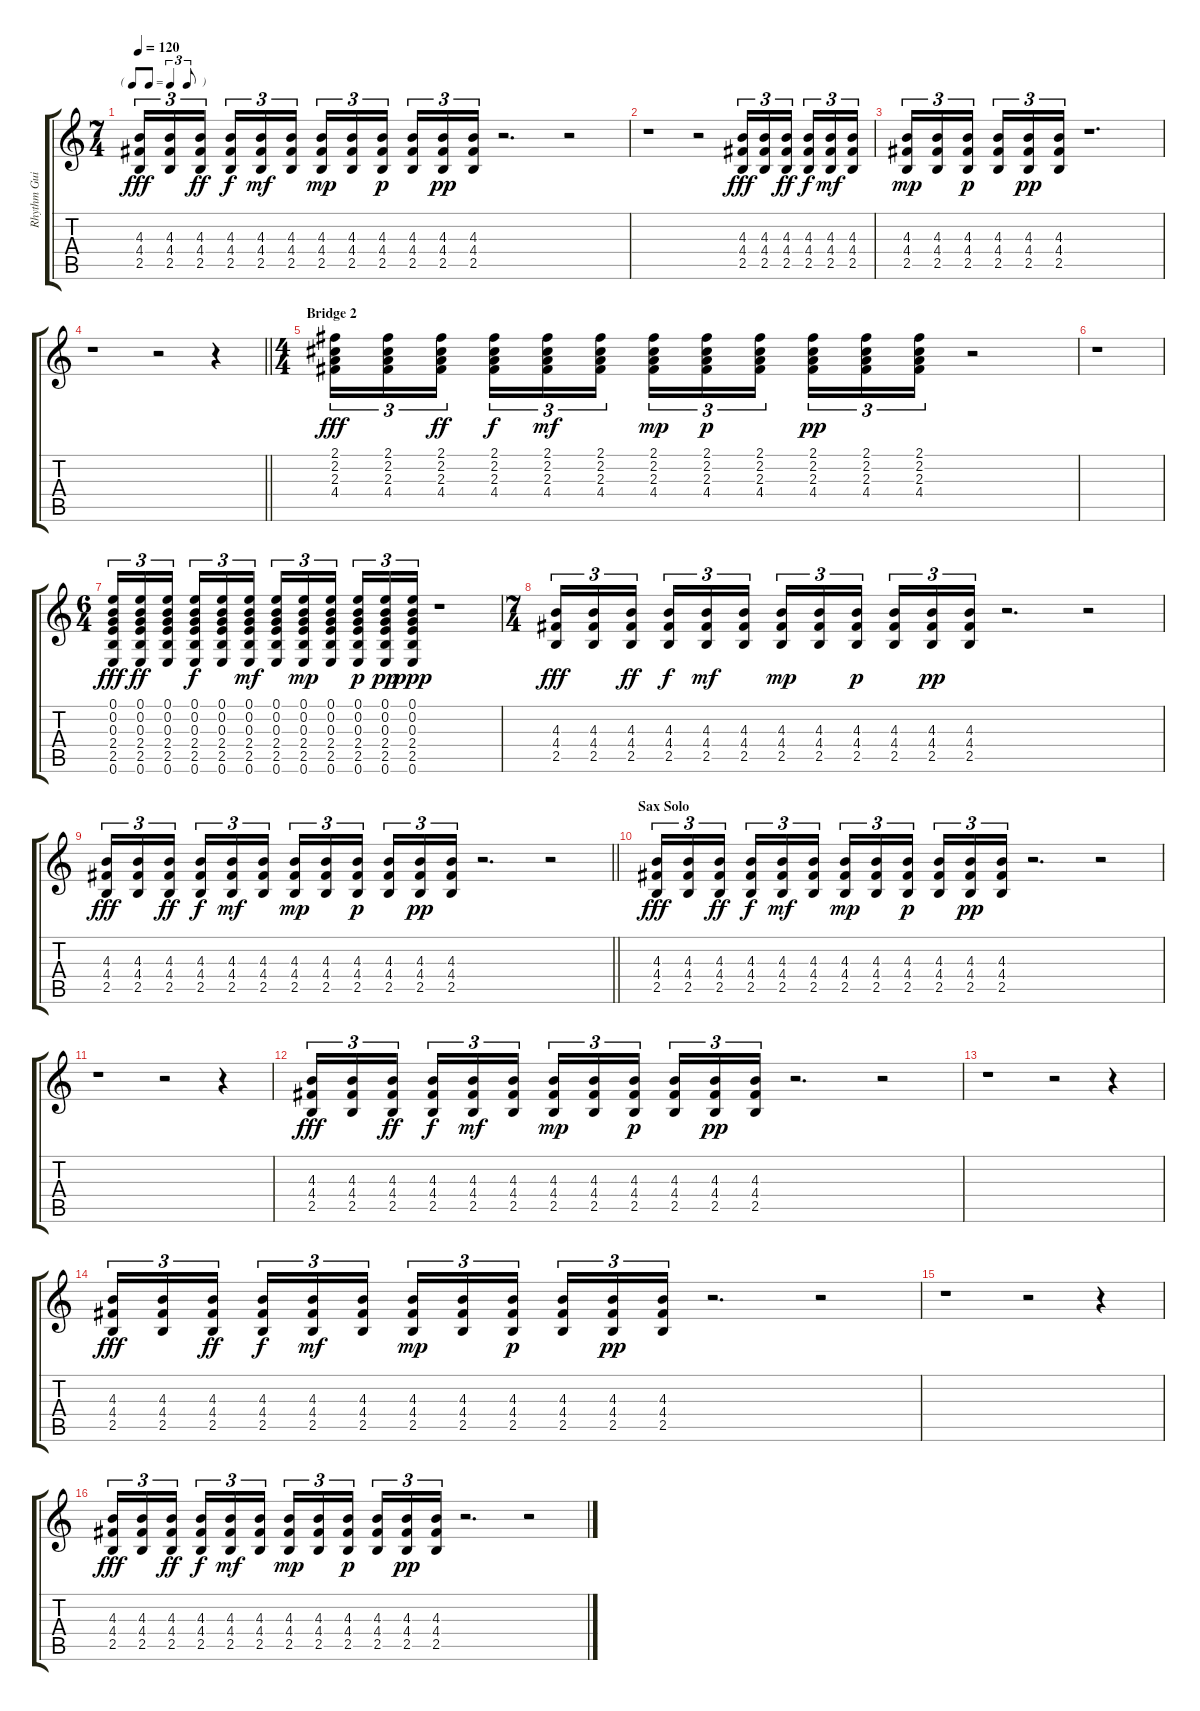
\track ("Rhythm Guitar I (Gilmour)" "Rhythm Gui") {instrument electricguitarclean}
\staff {score tabs}
\tuning (E4 B3 G3 D3 A2 E2) {hide}
\ts (7 4)
\tf triplet8th
\tempo 120
\clef g2
\ks c
(4.3 4.4 2.5).16{tu (3 2) dy fff} (4.3 4.4 2.5).16{tu (3 2)} (4.3 4.4 2.5).16{tu (3 2) dy ff beam splitsecondary} (4.3 4.4 2.5).16{tu (3 2) dy f} (4.3 4.4 2.5).16{tu (3 2) dy mf} (4.3 4.4 2.5).16{tu (3 2)} (4.3 4.4 2.5).16{tu (3 2) dy mp} (4.3 4.4 2.5).16{tu (3 2)} (4.3 4.4 2.5).16{tu (3 2) dy p beam splitsecondary} (4.3 4.4 2.5).16{tu (3 2)} (4.3 4.4 2.5).16{tu (3 2) dy pp} (4.3 4.4 2.5).16{tu (3 2)} r.2{d} r.2 |
r.1 r.2 (4.3 4.4 2.5).16{tu (3 2) dy fff} (4.3 4.4 2.5).16{tu (3 2)} (4.3 4.4 2.5).16{tu (3 2) dy ff beam splitsecondary} (4.3 4.4 2.5).16{tu (3 2) dy f} (4.3 4.4 2.5).16{tu (3 2) dy mf} (4.3 4.4 2.5).16{tu (3 2)} |
(4.3 4.4 2.5).16{tu (3 2) dy mp} (4.3 4.4 2.5).16{tu (3 2)} (4.3 4.4 2.5).16{tu (3 2) dy p beam splitsecondary} (4.3 4.4 2.5).16{tu (3 2)} (4.3 4.4 2.5).16{tu (3 2) dy pp} (4.3 4.4 2.5).16{tu (3 2)} r.1{d} |
\barLineRight lightlight
r.1 r.2 r.4 |
\ts (4 4)
\section ("" "Bridge 2")
(2.1 2.2 2.3 4.4).16{tu (3 2) dy fff} (2.1 2.2 2.3 4.4).16{tu (3 2)} (2.1 2.2 2.3 4.4).16{tu (3 2) dy ff beam splitsecondary} (2.1 2.2 2.3 4.4).16{tu (3 2) dy f} (2.1 2.2 2.3 4.4).16{tu (3 2) dy mf} (2.1 2.2 2.3 4.4).16{tu (3 2)} (2.1 2.2 2.3 4.4).16{tu (3 2) dy mp} (2.1 2.2 2.3 4.4).16{tu (3 2) dy p} (2.1 2.2 2.3 4.4).16{tu (3 2) beam splitsecondary} (2.1 2.2 2.3 4.4).16{tu (3 2) dy pp} (2.1 2.2 2.3 4.4).16{tu (3 2)} (2.1 2.2 2.3 4.4).16{tu (3 2)} r.2 |
r.1 |
\ts (6 4)
(0.1 0.2 0.3 2.4 2.5 0.6).16{tu (3 2) dy fff} (0.1 0.2 0.3 2.4 2.5 0.6).16{tu (3 2) dy ff} (0.1 0.2 0.3 2.4 2.5 0.6).16{tu (3 2) beam splitsecondary} (0.1 0.2 0.3 2.4 2.5 0.6).16{tu (3 2) dy f} (0.1 0.2 0.3 2.4 2.5 0.6).16{tu (3 2)} (0.1 0.2 0.3 2.4 2.5 0.6).16{tu (3 2) dy mf beam splitsecondary} (0.1 0.2 0.3 2.4 2.5 0.6).16{tu (3 2)} (0.1 0.2 0.3 2.4 2.5 0.6).16{tu (3 2) dy mp} (0.1 0.2 0.3 2.4 2.5 0.6).16{tu (3 2) beam splitsecondary} (0.1 0.2 0.3 2.4 2.5 0.6).16{tu (3 2) dy p} (0.1 0.2 0.3 2.4 2.5 0.6).16{tu (3 2) dy pp} (0.1 0.2 0.3 2.4 2.5 0.6).16{tu (3 2) dy ppp} r.1 |
\ts (7 4)
(4.3 4.4 2.5).16{tu (3 2) dy fff} (4.3 4.4 2.5).16{tu (3 2)} (4.3 4.4 2.5).16{tu (3 2) dy ff beam splitsecondary} (4.3 4.4 2.5).16{tu (3 2) dy f} (4.3 4.4 2.5).16{tu (3 2) dy mf} (4.3 4.4 2.5).16{tu (3 2)} (4.3 4.4 2.5).16{tu (3 2) dy mp} (4.3 4.4 2.5).16{tu (3 2)} (4.3 4.4 2.5).16{tu (3 2) dy p beam splitsecondary} (4.3 4.4 2.5).16{tu (3 2)} (4.3 4.4 2.5).16{tu (3 2) dy pp} (4.3 4.4 2.5).16{tu (3 2)} r.2{d} r.2 |
\barLineRight lightlight
(4.3 4.4 2.5).16{tu (3 2) dy fff} (4.3 4.4 2.5).16{tu (3 2)} (4.3 4.4 2.5).16{tu (3 2) dy ff beam splitsecondary} (4.3 4.4 2.5).16{tu (3 2) dy f} (4.3 4.4 2.5).16{tu (3 2) dy mf} (4.3 4.4 2.5).16{tu (3 2)} (4.3 4.4 2.5).16{tu (3 2) dy mp} (4.3 4.4 2.5).16{tu (3 2)} (4.3 4.4 2.5).16{tu (3 2) dy p beam splitsecondary} (4.3 4.4 2.5).16{tu (3 2)} (4.3 4.4 2.5).16{tu (3 2) dy pp} (4.3 4.4 2.5).16{tu (3 2)} r.2{d} r.2 |
\section ("" "Sax Solo")
(4.3 4.4 2.5).16{tu (3 2) dy fff} (4.3 4.4 2.5).16{tu (3 2)} (4.3 4.4 2.5).16{tu (3 2) dy ff beam splitsecondary} (4.3 4.4 2.5).16{tu (3 2) dy f} (4.3 4.4 2.5).16{tu (3 2) dy mf} (4.3 4.4 2.5).16{tu (3 2)} (4.3 4.4 2.5).16{tu (3 2) dy mp} (4.3 4.4 2.5).16{tu (3 2)} (4.3 4.4 2.5).16{tu (3 2) dy p beam splitsecondary} (4.3 4.4 2.5).16{tu (3 2)} (4.3 4.4 2.5).16{tu (3 2) dy pp} (4.3 4.4 2.5).16{tu (3 2)} r.2{d} r.2 |
r.1 r.2 r.4 |
(4.3 4.4 2.5).16{tu (3 2) dy fff} (4.3 4.4 2.5).16{tu (3 2)} (4.3 4.4 2.5).16{tu (3 2) dy ff beam splitsecondary} (4.3 4.4 2.5).16{tu (3 2) dy f} (4.3 4.4 2.5).16{tu (3 2) dy mf} (4.3 4.4 2.5).16{tu (3 2)} (4.3 4.4 2.5).16{tu (3 2) dy mp} (4.3 4.4 2.5).16{tu (3 2)} (4.3 4.4 2.5).16{tu (3 2) dy p beam splitsecondary} (4.3 4.4 2.5).16{tu (3 2)} (4.3 4.4 2.5).16{tu (3 2) dy pp} (4.3 4.4 2.5).16{tu (3 2)} r.2{d} r.2 |
r.1 r.2 r.4 |
(4.3 4.4 2.5).16{tu (3 2) dy fff} (4.3 4.4 2.5).16{tu (3 2)} (4.3 4.4 2.5).16{tu (3 2) dy ff beam splitsecondary} (4.3 4.4 2.5).16{tu (3 2) dy f} (4.3 4.4 2.5).16{tu (3 2) dy mf} (4.3 4.4 2.5).16{tu (3 2)} (4.3 4.4 2.5).16{tu (3 2) dy mp} (4.3 4.4 2.5).16{tu (3 2)} (4.3 4.4 2.5).16{tu (3 2) dy p beam splitsecondary} (4.3 4.4 2.5).16{tu (3 2)} (4.3 4.4 2.5).16{tu (3 2) dy pp} (4.3 4.4 2.5).16{tu (3 2)} r.2{d} r.2 |
r.1 r.2 r.4 |
(4.3 4.4 2.5).16{tu (3 2) dy fff} (4.3 4.4 2.5).16{tu (3 2)} (4.3 4.4 2.5).16{tu (3 2) dy ff beam splitsecondary} (4.3 4.4 2.5).16{tu (3 2) dy f} (4.3 4.4 2.5).16{tu (3 2) dy mf} (4.3 4.4 2.5).16{tu (3 2)} (4.3 4.4 2.5).16{tu (3 2) dy mp} (4.3 4.4 2.5).16{tu (3 2)} (4.3 4.4 2.5).16{tu (3 2) dy p beam splitsecondary} (4.3 4.4 2.5).16{tu (3 2)} (4.3 4.4 2.5).16{tu (3 2) dy pp} (4.3 4.4 2.5).16{tu (3 2)} r.2{d} r.2
